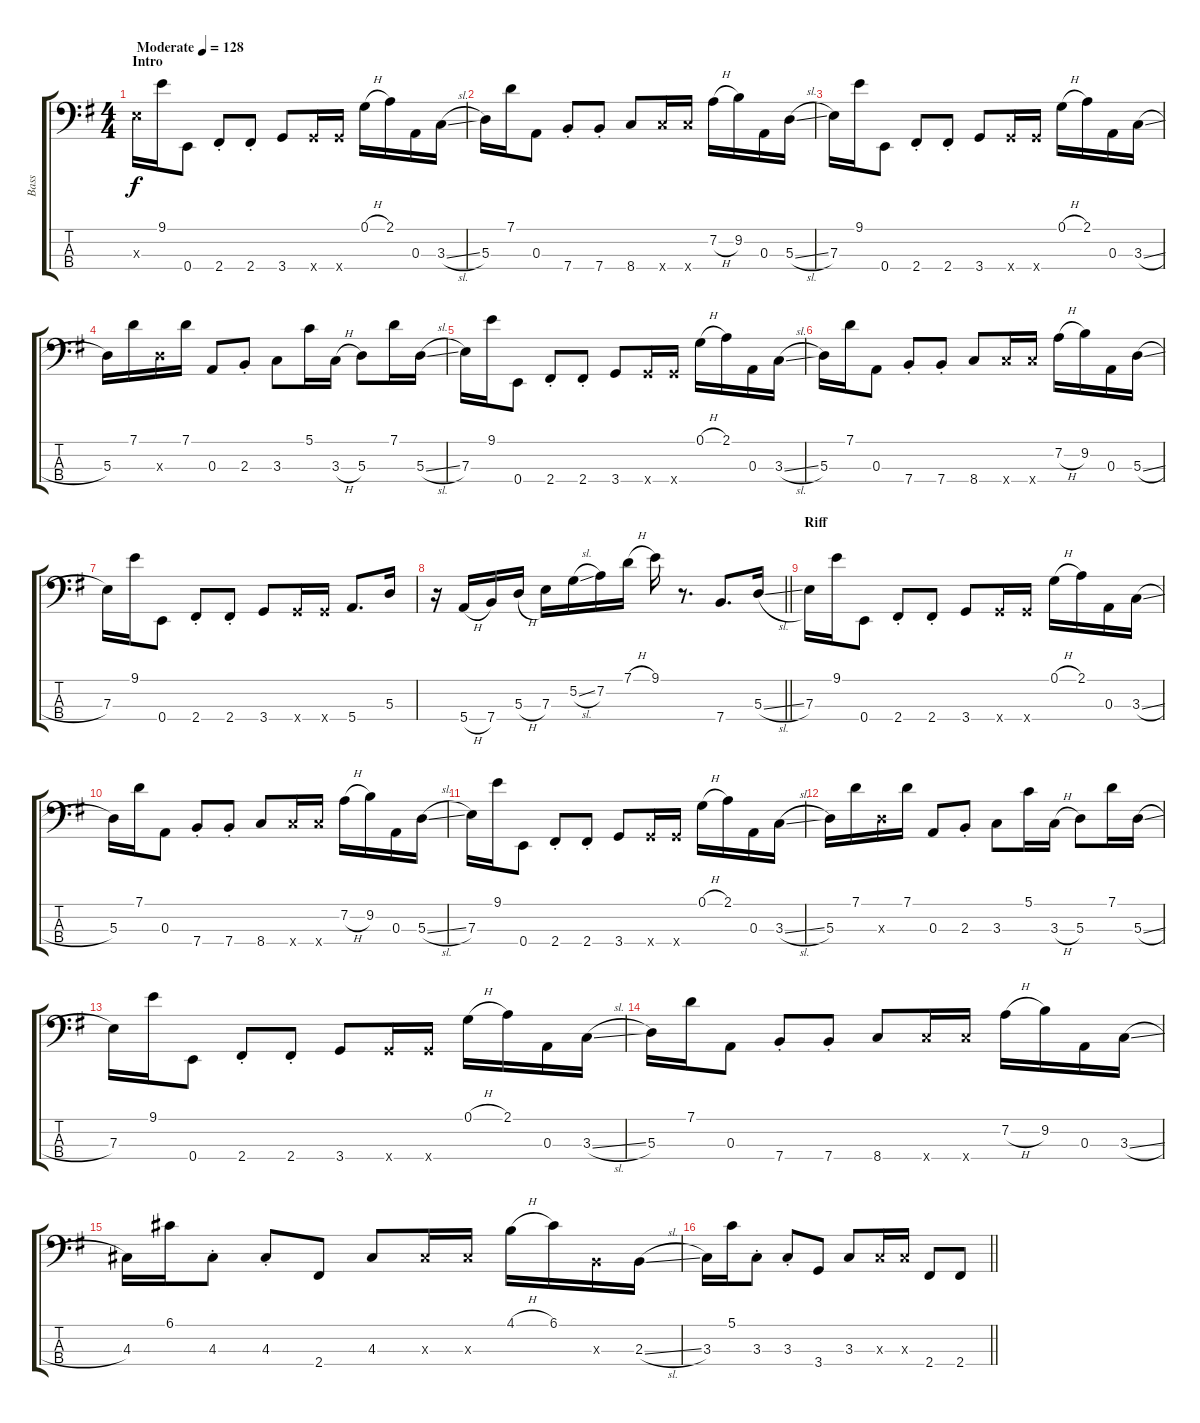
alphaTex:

\track ("Bass" "Bass") {instrument slapbass1}
\staff {score tabs}
\tuning (G2 D2 A1 E1) {hide}
\ts (4 4)
\section ("" "Intro")
\tempo (128 "Moderate")
\clef f4
\ks eminor
7.3{x}.16{dy f instrument slapbass1} 9.1.16 0.4.8 2.4{st}.8 2.4{st}.8 3.4.8 3.4{x}.16 3.4{x}.16 0.1{h}.16 2.1.16 0.3.16 3.3{sl}.16 |
5.3.16 7.1.16 0.3.8 7.4{st}.8 7.4{st}.8 8.4.8 8.4{x}.16 8.4{x}.16 7.2{h}.16 9.2.16 0.3.16 5.3{sl}.16 |
7.3.16 9.1.16 0.4.8 2.4{st}.8 2.4{st}.8 3.4.8 3.4{x}.16 3.4{x}.16 0.1{h}.16 2.1.16 0.3.16 3.3{sl}.16 |
5.3.16 7.1.16 5.3{x}.16 7.1.16 0.3.8 2.3{st}.8 3.3.8 5.1.16 3.3{h}.16 5.3.8 7.1.16 5.3{sl}.16 |
7.3.16 9.1.16 0.4.8 2.4{st}.8 2.4{st}.8 3.4.8 3.4{x}.16 3.4{x}.16 0.1{h}.16 2.1.16 0.3.16 3.3{sl}.16 |
5.3.16 7.1.16 0.3.8 7.4{st}.8 7.4{st}.8 8.4.8 8.4{x}.16 8.4{x}.16 7.2{h}.16 9.2.16 0.3.16 5.3{sl}.16 |
7.3.16 9.1.16 0.4.8 2.4{st}.8 2.4{st}.8 3.4.8 3.4{x}.16 3.4{x}.16 5.4.8{d} 5.3.16 |
\barLineRight lightlight
r.16 5.4{h}.16 7.4.16 5.3{h}.16 7.3.16 5.2{sl}.16 7.2.16 7.1{h}.16 9.1.16 r.8{d} 7.4.8{d} 5.3{sl}.16 |
\section ("" "Riff")
7.3.16 9.1.16 0.4.8 2.4{st}.8 2.4{st}.8 3.4.8 3.4{x}.16 3.4{x}.16 0.1{h}.16 2.1.16 0.3.16 3.3{sl}.16 |
5.3.16 7.1.16 0.3.8 7.4{st}.8 7.4{st}.8 8.4.8 8.4{x}.16 8.4{x}.16 7.2{h}.16 9.2.16 0.3.16 5.3{sl}.16 |
7.3.16 9.1.16 0.4.8 2.4{st}.8 2.4{st}.8 3.4.8 3.4{x}.16 3.4{x}.16 0.1{h}.16 2.1.16 0.3.16 3.3{sl}.16 |
5.3.16 7.1.16 5.3{x}.16 7.1.16 0.3.8 2.3{st}.8 3.3.8 5.1.16 3.3{h}.16 5.3.8 7.1.16 5.3{sl}.16 |
7.3.16 9.1.16 0.4.8 2.4{st}.8 2.4{st}.8 3.4.8 3.4{x}.16 3.4{x}.16 0.1{h}.16 2.1.16 0.3.16 3.3{sl}.16 |
5.3.16 7.1.16 0.3.8 7.4{st}.8 7.4{st}.8 8.4.8 8.4{x}.16 8.4{x}.16 7.2{h}.16 9.2.16 0.3.16 3.3{sl}.16 |
4.3.16 6.1.16 4.3{st}.8 4.3{st}.8 2.4.8 4.3.8 4.3{x}.16 4.3{x}.16 4.1{h}.16 6.1.16 2.3{x}.16 2.3{sl}.16 |
\barLineRight lightlight
3.3.16 5.1.16 3.3{st}.8 3.3{st}.8 3.4.8 3.3.8 3.3{x}.16 3.3{x}.16 2.4.8 2.4.8
